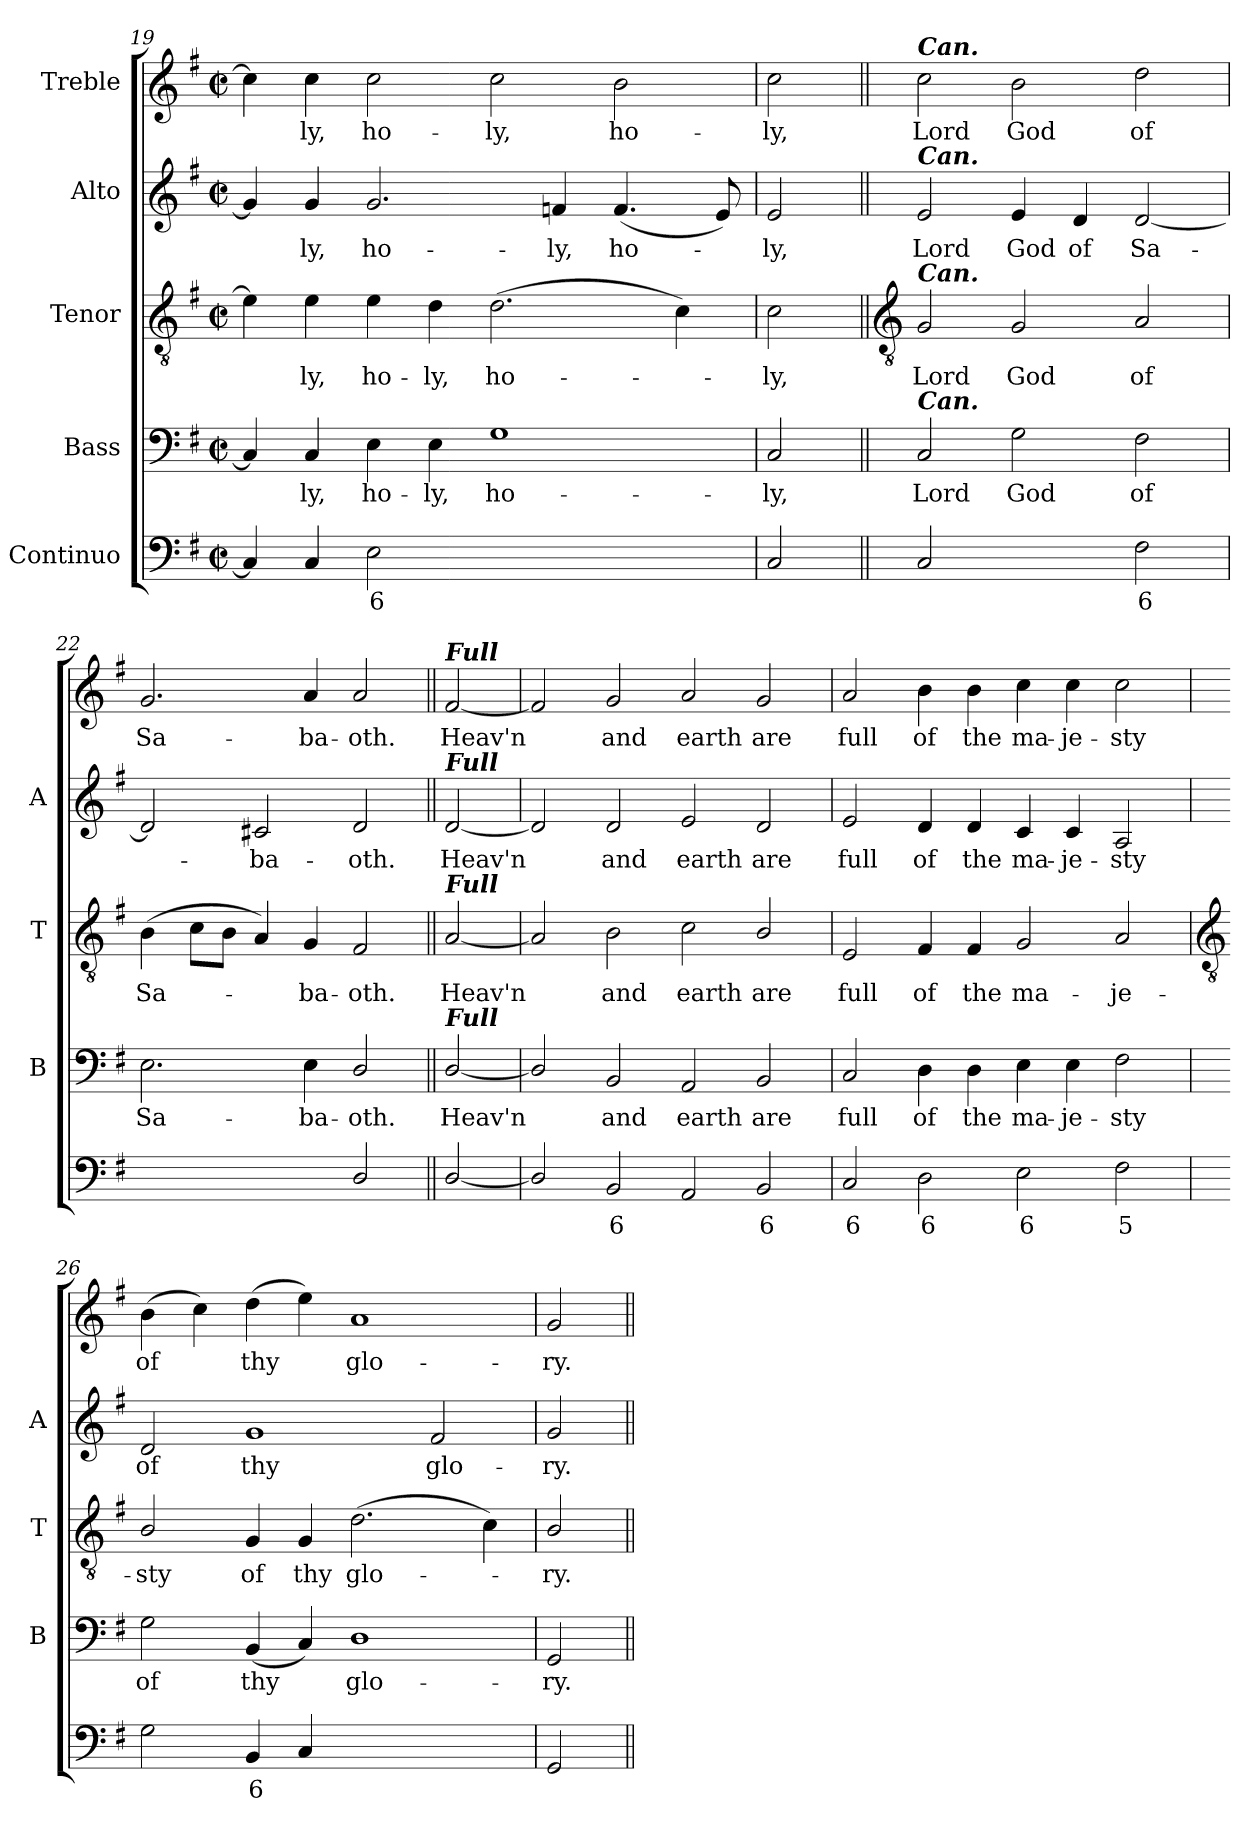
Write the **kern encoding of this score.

**kern	**text	**text	**kern	**text	**kern	**text	**kern	**text	**kern	**text
*part5	*part5	*part5	*part4	*part4	*part3	*part3	*part2	*part2	*part1	*part1
*staff5	*staff5	*staff5	*staff4	*staff4	*staff3	*staff3	*staff2	*staff2	*staff1	*staff1
*I"Continuo	*	*	*I"Bass	*	*I"Tenor	*	*I"Alto	*	*I"Treble	*
*	*	*	*I'B	*	*I'T	*	*I'A	*	*	*
*clefF4	*	*	*clefF4	*	*clefGv2	*	*clefG2	*	*clefG2	*
*k[f#]	*	*	*k[f#]	*	*k[f#]	*	*k[f#]	*	*k[f#]	*
*G:	*	*	*G:	*	*G:	*	*G:	*	*G:	*
*M4/2	*	*	*M4/2	*	*M4/2	*	*M4/2	*	*M4/2	*
*met(c|)	*	*	*met(c|)	*	*met(c|)	*	*met(c|)	*	*met(c|)	*
=19	=19	=19	=19	=19	=19	=19	=19	=19	=19	=19
4C]	.	.	4C]	.	4e]	.	4g]	.	4cc]	.
!	!	!	!	!LO:LY:b	!	!LO:LY:b	!	!LO:LY:b	!	!LO:LY:b
4C	.	.	4C	ly,	4e	ly,	4g	ly,	4cc	ly,
!	!LO:LY:b	!	!	!LO:LY:b	!	!LO:LY:b	!	!LO:LY:b	!	!LO:LY:b
2E	6	.	4E	ho-	4e	ho-	2.g	ho-	2cc	ho-
!	!	!	!	!LO:LY:b	!	!LO:LY:b	!	!	!	!
.	.	.	4E	-ly,	4d	-ly,	.	.	.	.
!	!LO:LY:b	!LO:LY:b	!	!LO:LY:b	!	!LO:LY:b	!	!	!	!LO:LY:b
[2Gyy	4	7	1G	ho-	(>2.d	ho-	.	.	2cc	-ly,
!	!	!	!	!	!	!	!	!LO:LY:b	!	!
.	.	.	.	.	.	.	4fn	-ly,	.	.
!	!LO:LY:b	!	!	!	!	!	!	!LO:LY:b	!	!LO:LY:b
2Gyy]	3	.	.	.	.	.	(<4.f	ho-	2b	ho-
.	.	.	.	.	4c)	.	.	.	.	.
.	.	.	.	.	.	.	8e)	.	.	.
=20	=20	=20	=20	=20	=20	=20	=20	=20	=20	=20
!	!	!	!	!LO:LY:b	!	!LO:LY:b	!	!LO:LY:b	!	!LO:LY:b
2C	.	.	2C	-ly,	2c	ly,	2e	ly,	2cc	-ly,
!!LO:LB:g=z
=21||	=21||	=21||	=21||	=21||	=21||	=21||	=21||	=21||	=21||	=21||
*	*	*	*	*	*clefGv2	*	*	*	*	*
!	!	!	!	!	!	!	!	!	!LO:TX:a:Bi:t=Can.	!
!	!	!	!	!	!	!	!LO:TX:a:Bi:t=Can.	!	!	!
!	!	!	!	!	!LO:TX:a:Bi:t=Can.	!	!	!	!	!
!	!	!	!LO:TX:a:Bi:t=Can.	!	!	!	!	!	!	!
!	!	!	!	!LO:LY:b	!	!LO:LY:b	!	!LO:LY:b	!	!LO:LY:b
2C	.	.	2C	Lord	2G	Lord	2e	Lord	2cc	Lord
!	!LO:LY:b	!	!	!LO:LY:b	!	!LO:LY:b	!	!LO:LY:b	!	!LO:LY:b
[4Gyy	6	.	2G	God	2G	God	4e	God	2b	God
!	!LO:LY:b	!	!	!	!	!	!	!LO:LY:b	!	!
4Gyy]	5	.	.	.	.	.	4d	of	.	.
!	!LO:LY:b	!	!	!LO:LY:b	!	!LO:LY:b	!	!LO:LY:b	!	!LO:LY:b
2F#	6	.	2F#	of	2A	of	[2d	Sa-	2dd	of
=22	=22	=22	=22	=22	=22	=22	=22	=22	=22	=22
!	!LO:LY:b	!	!	!LO:LY:b	!	!LO:LY:b	!	!	!	!LO:LY:b
[2Eyy	7	.	2.E	Sa-	(>4B	Sa-	2d]	.	2.g	Sa-
.	.	.	.	.	8cL	.	.	.	.	.
.	.	.	.	.	8BJ	.	.	.	.	.
!	!LO:LY:b	!	!	!	!	!	!	!LO:LY:b	!	!
2Eyy]	6	.	.	.	4A)	.	2c#X	ba-	.	.
!	!	!	!	!LO:LY:b	!	!LO:LY:b	!	!	!	!LO:LY:b
.	.	.	4E	-ba-	4G	ba-	.	.	4a	-ba-
!	!	!	!	!LO:LY:b	!	!LO:LY:b	!	!LO:LY:b	!	!LO:LY:b
2D/	.	.	2D/	-oth.	2F#	-oth.	2d	-oth.	2a	-oth.
=23||	=23||	=23||	=23||	=23||	=23||	=23||	=23||	=23||	=23||	=23||
!	!	!	!	!	!	!	!	!	!LO:TX:a:Bi:t=Full	!
!	!	!	!	!	!	!	!LO:TX:a:Bi:t=Full	!	!	!
!	!	!	!	!	!LO:TX:a:Bi:t=Full	!	!	!	!	!
!	!	!	!LO:TX:a:Bi:t=Full	!	!	!	!	!	!	!
!	!	!	!	!LO:LY:b	!	!LO:LY:b	!	!LO:LY:b	!	!LO:LY:b
[2D/	.	.	[2D/	Heav'n	[2A	Heav'n	[2d	Heav'n	[2f#	Heav'n
=24	=24	=24	=24	=24	=24	=24	=24	=24	=24	=24
2D/]	.	.	2D/]	.	2A]	.	2d]	.	2f#]	.
!	!LO:LY:b	!	!	!LO:LY:b	!	!LO:LY:b	!	!LO:LY:b	!	!LO:LY:b
2BB	6	.	2BB	and	2B	and	2d	and	2g	and
!	!	!	!	!LO:LY:b	!	!LO:LY:b	!	!LO:LY:b	!	!LO:LY:b
2AA	.	.	2AA	earth	2c	earth	2e	earth	2a	earth
!	!LO:LY:b	!	!	!LO:LY:b	!	!LO:LY:b	!	!LO:LY:b	!	!LO:LY:b
2BB	6	.	2BB	are	2B/	are	2d	are	2g	are
=25	=25	=25	=25	=25	=25	=25	=25	=25	=25	=25
!	!LO:LY:b	!	!	!LO:LY:b	!	!LO:LY:b	!	!LO:LY:b	!	!LO:LY:b
2C	6	.	2C	full	2E	full	2e	full	2a	full
!	!LO:LY:b	!	!	!LO:LY:b	!	!LO:LY:b	!	!LO:LY:b	!	!LO:LY:b
2D	6	.	4D	of	4F#	of	4d	of	4b	of
!	!	!	!	!LO:LY:b	!	!LO:LY:b	!	!LO:LY:b	!	!LO:LY:b
.	.	.	4D	the	4F#	the	4d	the	4b	the
!	!LO:LY:b	!	!	!LO:LY:b	!	!LO:LY:b	!	!LO:LY:b	!	!LO:LY:b
2E	6	.	4E	ma-	2G	ma-	4c	ma-	4cc	ma-
!	!	!	!	!LO:LY:b	!	!	!	!LO:LY:b	!	!LO:LY:b
.	.	.	4E	-je-	.	.	4c	-je-	4cc	-je-
!	!LO:LY:b	!	!	!LO:LY:b	!	!LO:LY:b	!	!LO:LY:b	!	!LO:LY:b
2F#	5	.	2F#	-sty	2A	-je-	2A	-sty	2cc	-sty
!!LO:LB:g=z
=26	=26	=26	=26	=26	=26	=26	=26	=26	=26	=26
*	*	*	*	*	*clefGv2	*	*	*	*	*
!	!	!	!	!LO:LY:b	!	!LO:LY:b	!	!LO:LY:b	!	!LO:LY:b
2G	.	.	2G	of	2B/	-sty	2d	of	(>4b	of
.	.	.	.	.	.	.	.	.	4cc)	.
!	!LO:LY:b	!	!	!LO:LY:b	!	!LO:LY:b	!	!LO:LY:b	!	!LO:LY:b
4BB	6	.	(<4BB	thy	4G	of	1g	thy	(>4dd	thy
!	!	!	!	!	!	!LO:LY:b	!	!	!	!
4C	.	.	4C)	.	4G	thy	.	.	4ee)	.
!	!LO:LY:b	!	!	!LO:LY:b	!	!LO:LY:b	!	!	!	!LO:LY:b
[2Dyy	4	.	1D	glo-	(>2.d	glo-	.	.	1a	glo-
!	!LO:LY:b	!	!	!	!	!	!	!LO:LY:b	!	!
2Dyy]	3	.	.	.	.	.	2f#	glo-	.	.
.	.	.	.	.	4c)	.	.	.	.	.
=27	=27	=27	=27	=27	=27	=27	=27	=27	=27	=27
!	!	!	!	!LO:LY:b	!	!LO:LY:b	!	!LO:LY:b	!	!LO:LY:b
2GG	.	.	2GG	-ry.	2B/	ry.	2g	-ry.	2g	-ry.
=||	=||	=||	=||	=||	=||	=||	=||	=||	=||	=||
*-	*-	*-	*-	*-	*-	*-	*-	*-	*-	*-
